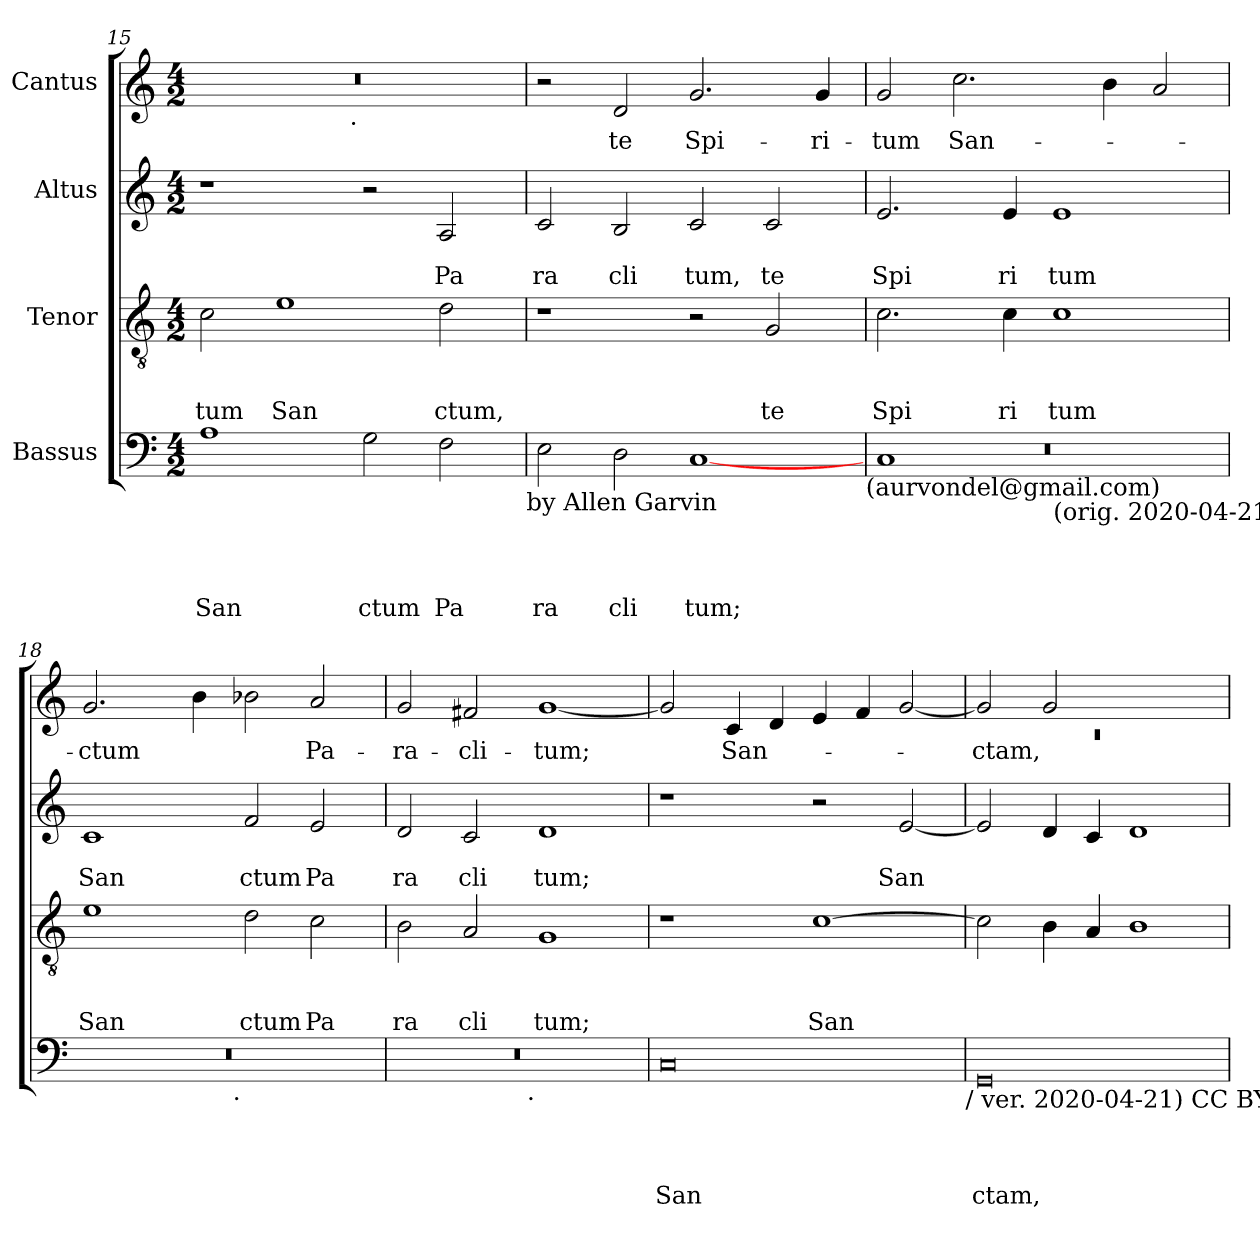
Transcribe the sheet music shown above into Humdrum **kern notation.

**kern	**text	**text	**text	**text	**kern	**text	**text	**text	**kern	**text	**text	**kern	**text
*part4	*part4	*part4	*part4	*part4	*part3	*part3	*part3	*part3	*part2	*part2	*part2	*part1	*part1
*staff4	*staff4	*staff4	*staff4	*staff4	*staff3	*staff3	*staff3	*staff3	*staff2	*staff2	*staff2	*staff1	*staff1
*I"Bassus	*	*	*	*	*I"Tenor	*	*	*	*I"Altus	*	*	*I"Cantus	*
*clefF4	*	*	*	*	*clefGv2	*	*	*	*clefG2	*	*	*clefG2	*
*k[]	*	*	*	*	*k[]	*	*	*	*k[]	*	*	*k[]	*
*C:	*	*	*	*	*C:	*	*	*	*C:	*	*	*C:	*
*M4/2	*	*	*	*	*M4/2	*	*	*	*M4/2	*	*	*M4/2	*
=15	=15	=15	=15	=15	=15	=15	=15	=15	=15	=15	=15	=15	=15
!	!	!	!	!LO:LY:b	!	!	!	!LO:LY:b	!	!	!	!	!
*	*	*	*	*	*	*	*	*	*	*	*	*^	*
1A	.	.	.	San	2c\	.	.	tum	1r	.	.	0r	2ryy	.
!	!	!	!	!	!	!	!	!LO:LY:b	!	!	!	!	!	!
.	.	.	.	.	1e	.	.	San	.	.	.	.	4...ryy	.
!	!	!	!	!	!	!	!	!	!	!	!	!	!LO:TX:b:t=.	!
.	.	.	.	.	.	.	.	.	.	.	.	.	1ryy	.
!	!	!	!	!LO:LY:b	!	!	!	!	!	!	!	!	!	!
2G\	.	.	.	ctum	.	.	.	.	2r	.	.	.	.	.
!	!	!	!	!LO:LY:b	!	!	!	!LO:LY:b	!	!	!LO:LY:b	!	!	!
2F\	.	.	.	Pa	2d\	.	.	ctum,	2A/	.	Pa	.	.	.
.	.	.	.	.	.	.	.	.	.	.	.	.	32ryy	.
!LO:TX:b:t=by Allen Garvin	!	!	!	!	!	!	!	!	!	!	!	!	!	!
=16	=16	=16	=16	=16	=16	=16	=16	=16	=16	=16	=16	=16	=16	=16
!	!	!	!	!LO:LY:b	!	!	!	!	!	!	!LO:LY:b	!	!	!
*	*	*	*	*	*	*	*	*	*	*	*	*v	*v	*
2E\	.	.	.	ra	1r	.	.	.	2c/	.	ra	2r	.
!	!	!	!	!LO:LY:b	!	!	!	!	!	!	!LO:LY:b	!	!LO:LY:b
2D\	.	.	.	cli	.	.	.	.	2B/	.	cli	2d/	te
!	!	!	!	!LO:LY:b	!	!	!	!	!	!	!LO:LY:b	!	!LO:LY:b
[<1C	.	.	.	tum;	2r	.	.	.	2c/	.	tum,	2.g/	Spi-
!	!	!	!	!	!	!	!	!LO:LY:b	!	!	!LO:LY:b	!	!
.	.	.	.	.	2G/	.	.	te	2c/	.	te	.	.
!	!	!	!	!	!	!	!	!	!	!	!	!	!LO:LY:b
.	.	.	.	.	.	.	.	.	.	.	.	4g/	-ri-
!LO:TX:b:t=(aurvondel@gmail.com)	!	!	!	!	!	!	!	!	!	!	!	!	!
=17	=17	=17	=17	=17	=17	=17	=17	=17	=17	=17	=17	=17	=17
*^	*	*	*	*	*	*	*	*	*	*	*	*	*
*	*^	*	*	*	*	*	*	*	*	*	*	*	*	*
!	!	!LO:N:vis=1	!	!	!	!	!	!	!	!LO:LY:b	!	!	!LO:LY:b	!	!LO:LY:b
0ryy	1C	0r	.	.	.	.	2.c\	.	.	Spi	2.e/	.	Spi	2g/	-tum
!	!	!	!	!	!	!	!	!	!	!	!	!	!	!	!LO:LY:b
.	.	.	.	.	.	.	.	.	.	.	.	.	.	2.cc\	San-
!	!	!	!	!	!	!	!	!	!	!LO:LY:b	!	!	!LO:LY:b	!	!
.	.	.	.	.	.	.	4c\	.	.	ri	4e/	.	ri	.	.
!	!LO:TX:b:t=(orig. 2020-04-21	!	!	!	!	!	!	!	!	!	!	!	!	!	!
!	!	!	!	!	!	!	!	!	!	!LO:LY:b	!	!	!LO:LY:b	!	!
.	1ryy	.	.	.	.	.	1c	.	.	tum	1e	.	tum	.	.
.	.	.	.	.	.	.	.	.	.	.	.	.	.	4b\	.
.	.	.	.	.	.	.	.	.	.	.	.	.	.	2a/	.
*v	*v	*v	*	*	*	*	*	*	*	*	*	*	*	*	*
=18	=18	=18	=18	=18	=18	=18	=18	=18	=18	=18	=18	=18	=18
!	!	!	!	!	!	!	!	!LO:LY:b	!	!	!LO:LY:b	!	!LO:LY:b
*^	*	*	*	*	*	*	*	*	*	*	*	*	*
0r	2ryy	.	.	.	.	1e	.	.	San	1c	.	San	2.g/	-ctum
.	4...ryy	.	.	.	.	.	.	.	.	.	.	.	.	.
.	.	.	.	.	.	.	.	.	.	.	.	.	4b\	.
!	!LO:TX:b:t=.	!	!	!	!	!	!	!	!	!	!	!	!	!
.	1ryy	.	.	.	.	.	.	.	.	.	.	.	.	.
!	!	!	!	!	!	!	!	!	!LO:LY:b	!	!	!LO:LY:b	!	!
.	.	.	.	.	.	2d\	.	.	ctum	2f/	.	ctum	2b-X\	.
!	!	!	!	!	!	!	!	!	!LO:LY:b	!	!	!LO:LY:b	!	!LO:LY:b
.	.	.	.	.	.	2c\	.	.	Pa	2e/	.	Pa	2a/	Pa-
.	32ryy	.	.	.	.	.	.	.	.	.	.	.	.	.
=19	=19	=19	=19	=19	=19	=19	=19	=19	=19	=19	=19	=19	=19	=19
!	!	!	!	!	!	!	!	!	!LO:LY:b	!	!	!LO:LY:b	!	!LO:LY:b
0r	2ryy	.	.	.	.	2B\	.	.	ra	2d/	.	ra	2g/	-ra-
!	!	!	!	!	!	!	!	!	!LO:LY:b	!	!	!LO:LY:b	!	!LO:LY:b
.	4...ryy	.	.	.	.	2A/	.	.	cli	2c/	.	cli	2f#X/	-cli-
!	!LO:TX:b:t=.	!	!	!	!	!	!	!	!	!	!	!	!	!
.	1ryy	.	.	.	.	.	.	.	.	.	.	.	.	.
!	!	!	!	!	!	!	!	!	!LO:LY:b	!	!	!LO:LY:b	!	!LO:LY:b
.	.	.	.	.	.	1G	.	.	tum;	1d	.	tum;	[<1g	-tum;
.	32ryy	.	.	.	.	.	.	.	.	.	.	.	.	.
=20	=20	=20	=20	=20	=20	=20	=20	=20	=20	=20	=20	=20	=20	=20
!	!	!	!	!	!LO:LY:b	!	!	!	!	!	!	!	!	!
*v	*v	*	*	*	*	*	*	*	*	*	*	*	*	*
0C	.	.	.	San	1r	.	.	.	1r	.	.	2g/]	.
!	!	!	!	!	!	!	!	!	!	!	!	!	!LO:LY:b
.	.	.	.	.	.	.	.	.	.	.	.	4c/	San-
.	.	.	.	.	.	.	.	.	.	.	.	4d/	.
!	!	!	!	!	!	!	!	!LO:LY:b	!	!	!	!	!
.	.	.	.	.	[>1c	.	.	San	2r	.	.	4e/	.
.	.	.	.	.	.	.	.	.	.	.	.	4f/	.
!	!	!	!	!	!	!	!	!	!	!	!LO:LY:b	!	!
.	.	.	.	.	.	.	.	.	[>2e/	.	San	[>2g/	.
!LO:TX:b:t=/ ver. 2020-04-21) CC BY-NC 4.0	!	!	!	!	!	!	!	!	!	!	!	!	!
!!LO:PB:g=z
=21	=21	=21	=21	=21	=21	=21	=21	=21	=21	=21	=21	=21	=21
*	*	*	*	*	*	*	*	*	*	*	*	*^	*
!	!	!	!	!LO:LY:b	!	!	!	!	!	!	!	!	!LO:N:vis=1	!LO:LY:b
0GG	.	.	.	ctam,	2c\]	.	.	.	2e/]	.	.	2g/]	0rc	-ctam,
.	.	.	.	.	4B\	.	.	.	4d/	.	.	2g/	.	.
.	.	.	.	.	4A/	.	.	.	4c/	.	.	.	.	.
.	.	.	.	.	1B	.	.	.	1d	.	.	1ryy	.	.
*	*	*	*	*	*	*	*	*	*	*	*	*v	*v	*
=	=	=	=	=	=	=	=	=	=	=	=	=	=
*-	*-	*-	*-	*-	*-	*-	*-	*-	*-	*-	*-	*-	*-
